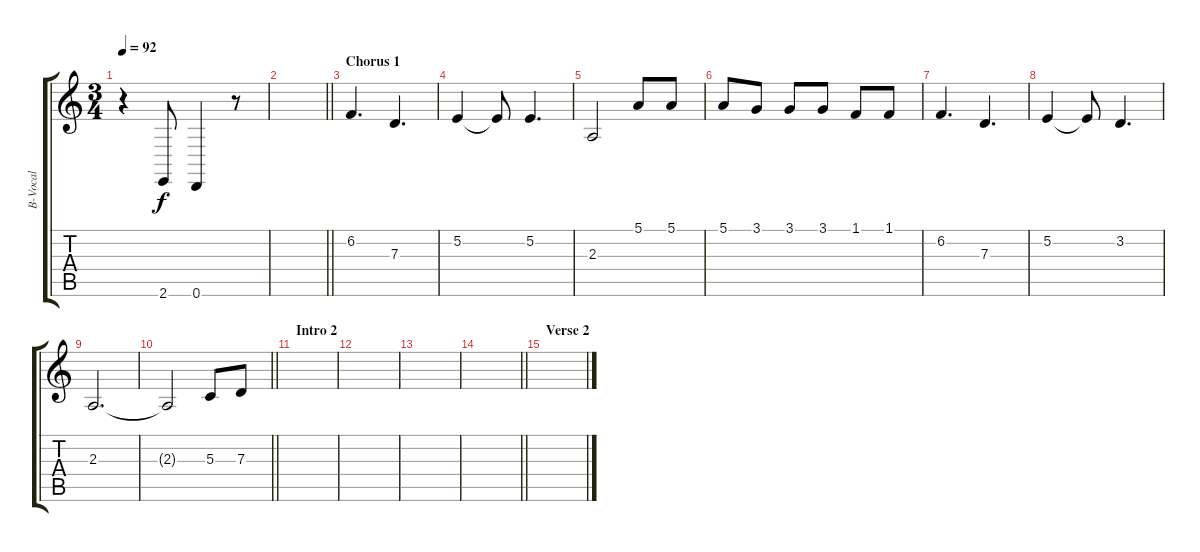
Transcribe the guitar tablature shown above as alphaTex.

\track ("B-Vocal" "B-Vocal") {instrument violin}
\staff {score tabs}
\tuning (E4 B3 G3 D3 A2 D2) {hide}
\ts (3 4)
\tempo 92
\clef g2
\ks c
r.4{dy f} 2.6.8 0.6.4 r.8 |
\barLineRight lightlight
|
\section ("" "Chorus 1")
6.2.4{d} 7.3.4{d} |
5.2.4 5.2{t}.8 5.2.4{d} |
2.3.2 5.1.8 5.1.8 |
5.1.8 3.1.8 3.1.8 3.1.8 1.1.8 1.1.8 |
6.2.4{d} 7.3.4{d} |
5.2.4 5.2{t}.8 3.2.4{d} |
2.3.2{d} |
\barLineRight lightlight
2.3{t}.2 5.3.8 7.3.8 |
\section ("" "Intro 2 ")
|
|
|
\barLineRight lightlight
|
\section ("" "Verse 2")
